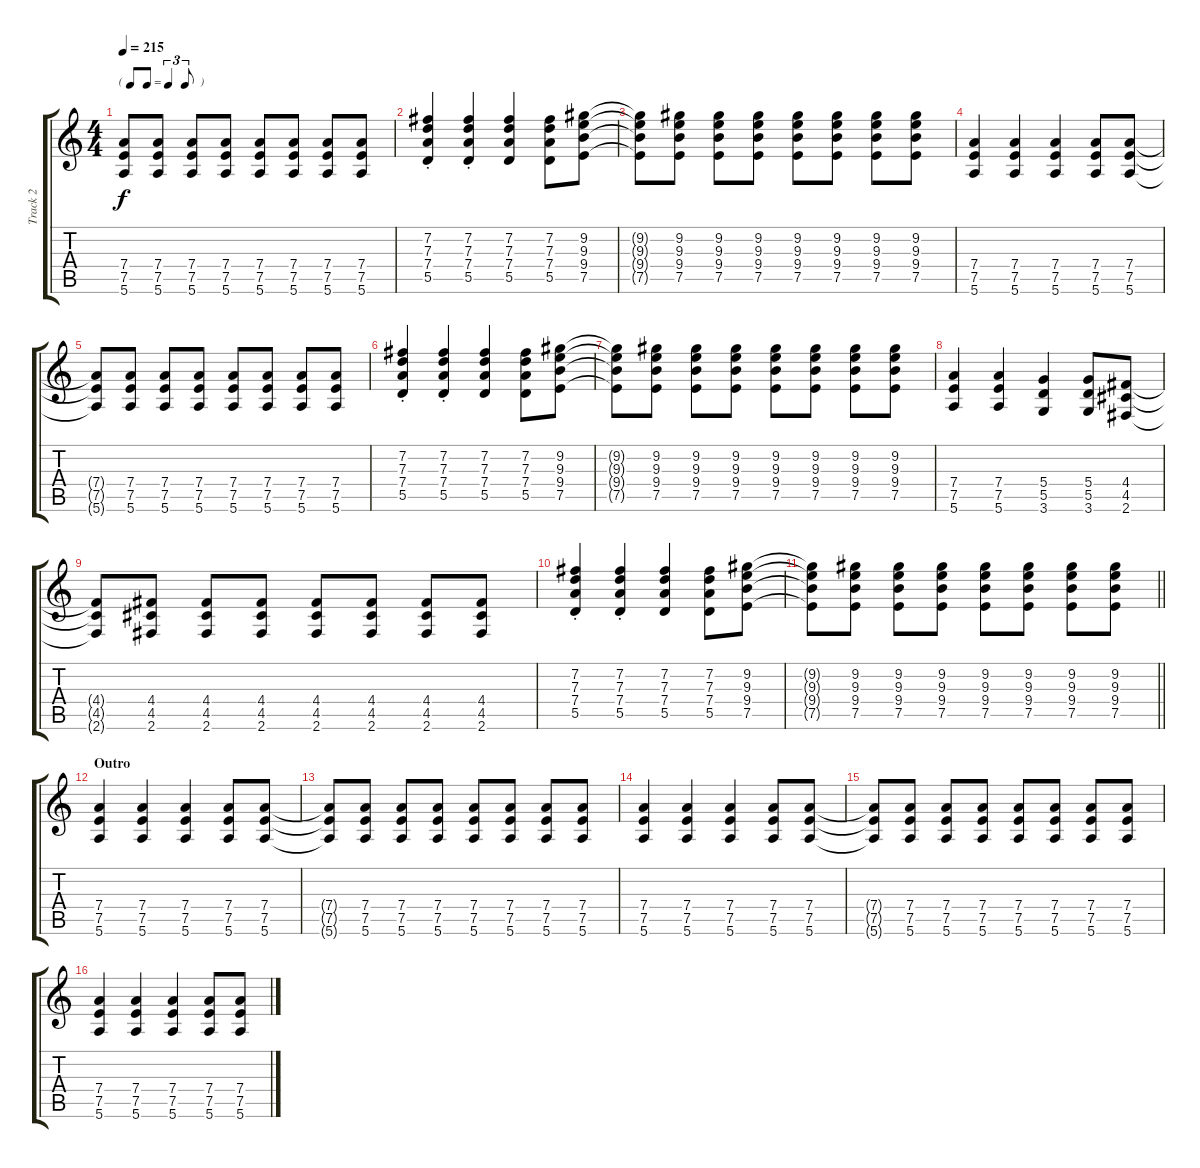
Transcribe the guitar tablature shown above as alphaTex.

\track ("Track 2" "Track 2") {instrument electricguitarclean}
\staff {score tabs}
\tuning (E4 B3 G3 D3 A2 E2) {hide}
\ts (4 4)
\tf triplet8th
\tempo 215
\clef g2
\ks c
(7.4{t} 7.5{t} 5.6{t}).8{dy f} (7.4 7.5 5.6).8 (7.4 7.5 5.6).8 (7.4 7.5 5.6).8 (7.4 7.5 5.6).8 (7.4 7.5 5.6).8 (7.4 7.5 5.6).8 (7.4 7.5 5.6).8 |
(7.2{st} 7.3{st} 7.4{st} 5.5{st}).4 (7.2{st} 7.3{st} 7.4{st} 5.5{st}).4 (7.2 7.3 7.4 5.5).4 (7.2 7.3 7.4 5.5).8 (9.2 9.3 9.4 7.5).8 |
(9.2{t} 9.3{t} 9.4{t} 7.5{t}).8 (9.2 9.3 9.4 7.5).8 (9.2 9.3 9.4 7.5).8 (9.2 9.3 9.4 7.5).8 (9.2 9.3 9.4 7.5).8 (9.2 9.3 9.4 7.5).8 (9.2 9.3 9.4 7.5).8 (9.2 9.3 9.4 7.5).8 |
(7.4 7.5 5.6).4 (7.4 7.5 5.6).4 (7.4 7.5 5.6).4 (7.4 7.5 5.6).8 (7.4 7.5 5.6).8 |
(7.4{t} 7.5{t} 5.6{t}).8 (7.4 7.5 5.6).8 (7.4 7.5 5.6).8 (7.4 7.5 5.6).8 (7.4 7.5 5.6).8 (7.4 7.5 5.6).8 (7.4 7.5 5.6).8 (7.4 7.5 5.6).8 |
(7.2{st} 7.3{st} 7.4{st} 5.5{st}).4 (7.2{st} 7.3{st} 7.4{st} 5.5{st}).4 (7.2 7.3 7.4 5.5).4 (7.2 7.3 7.4 5.5).8 (9.2 9.3 9.4 7.5).8 |
(9.2{t} 9.3{t} 9.4{t} 7.5{t}).8 (9.2 9.3 9.4 7.5).8 (9.2 9.3 9.4 7.5).8 (9.2 9.3 9.4 7.5).8 (9.2 9.3 9.4 7.5).8 (9.2 9.3 9.4 7.5).8 (9.2 9.3 9.4 7.5).8 (9.2 9.3 9.4 7.5).8 |
(7.4 7.5 5.6).4 (7.4 7.5 5.6).4 (5.4 5.5 3.6).4 (5.4 5.5 3.6).8 (4.4 4.5 2.6).8 |
(4.4{t} 4.5{t} 2.6{t}).8 (4.4 4.5 2.6).8 (4.4 4.5 2.6).8 (4.4 4.5 2.6).8 (4.4 4.5 2.6).8 (4.4 4.5 2.6).8 (4.4 4.5 2.6).8 (4.4 4.5 2.6).8 |
(7.2{st} 7.3{st} 7.4{st} 5.5{st}).4 (7.2{st} 7.3{st} 7.4{st} 5.5{st}).4 (7.2 7.3 7.4 5.5).4 (7.2 7.3 7.4 5.5).8 (9.2 9.3 9.4 7.5).8 |
\barLineRight lightlight
(9.2{t} 9.3{t} 9.4{t} 7.5{t}).8 (9.2 9.3 9.4 7.5).8 (9.2 9.3 9.4 7.5).8 (9.2 9.3 9.4 7.5).8 (9.2 9.3 9.4 7.5).8 (9.2 9.3 9.4 7.5).8 (9.2 9.3 9.4 7.5).8 (9.2 9.3 9.4 7.5).8 |
\section ("" "Outro")
(7.4 7.5 5.6).4 (7.4 7.5 5.6).4 (7.4 7.5 5.6).4 (7.4 7.5 5.6).8 (7.4 7.5 5.6).8 |
(7.4{t} 7.5{t} 5.6{t}).8 (7.4 7.5 5.6).8 (7.4 7.5 5.6).8 (7.4 7.5 5.6).8 (7.4 7.5 5.6).8 (7.4 7.5 5.6).8 (7.4 7.5 5.6).8 (7.4 7.5 5.6).8 |
(7.4 7.5 5.6).4 (7.4 7.5 5.6).4 (7.4 7.5 5.6).4 (7.4 7.5 5.6).8 (7.4 7.5 5.6).8 |
(7.4{t} 7.5{t} 5.6{t}).8 (7.4 7.5 5.6).8 (7.4 7.5 5.6).8 (7.4 7.5 5.6).8 (7.4 7.5 5.6).8 (7.4 7.5 5.6).8 (7.4 7.5 5.6).8 (7.4 7.5 5.6).8 |
(7.4 7.5 5.6).4 (7.4 7.5 5.6).4 (7.4 7.5 5.6).4 (7.4 7.5 5.6).8 (7.4 7.5 5.6).8
